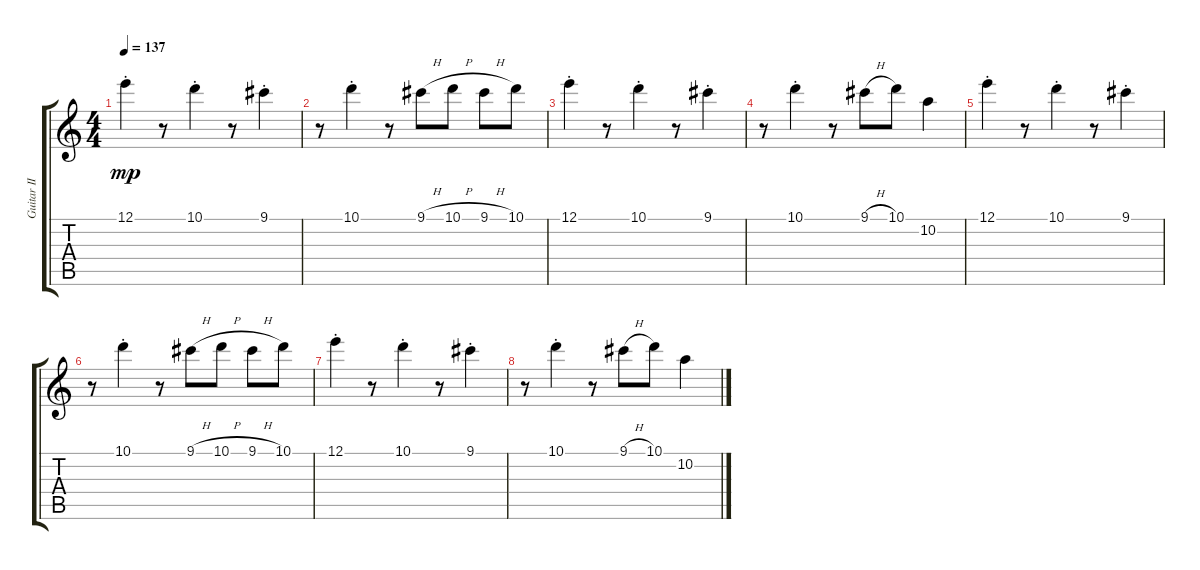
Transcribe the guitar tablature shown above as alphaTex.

\track ("Guitar II - Kita" "Guitar II ") {instrument overdrivenguitar}
\staff {score tabs}
\tuning (E4 B3 G3 D3 A2 E2) {hide}
\ts (4 4)
\tempo 137
\clef g2
\ks c
12.1{st}.4{dy mp instrument electricguitarjazz} r.8 10.1{st}.4 r.8 9.1{st}.4 |
r.8 10.1{st}.4 r.8 9.1{h}.8 10.1{h}.8 9.1{h}.8 10.1.8 |
12.1{st}.4 r.8 10.1{st}.4 r.8 9.1{st}.4 |
r.8 10.1{st}.4 r.8 9.1{h}.8 10.1.8 10.2.4 |
12.1{st}.4 r.8 10.1{st}.4 r.8 9.1{st}.4 |
r.8 10.1{st}.4 r.8 9.1{h}.8 10.1{h}.8 9.1{h}.8 10.1.8 |
12.1{st}.4 r.8 10.1{st}.4 r.8 9.1{st}.4 |
r.8 10.1{st}.4 r.8 9.1{h}.8 10.1.8 10.2.4
